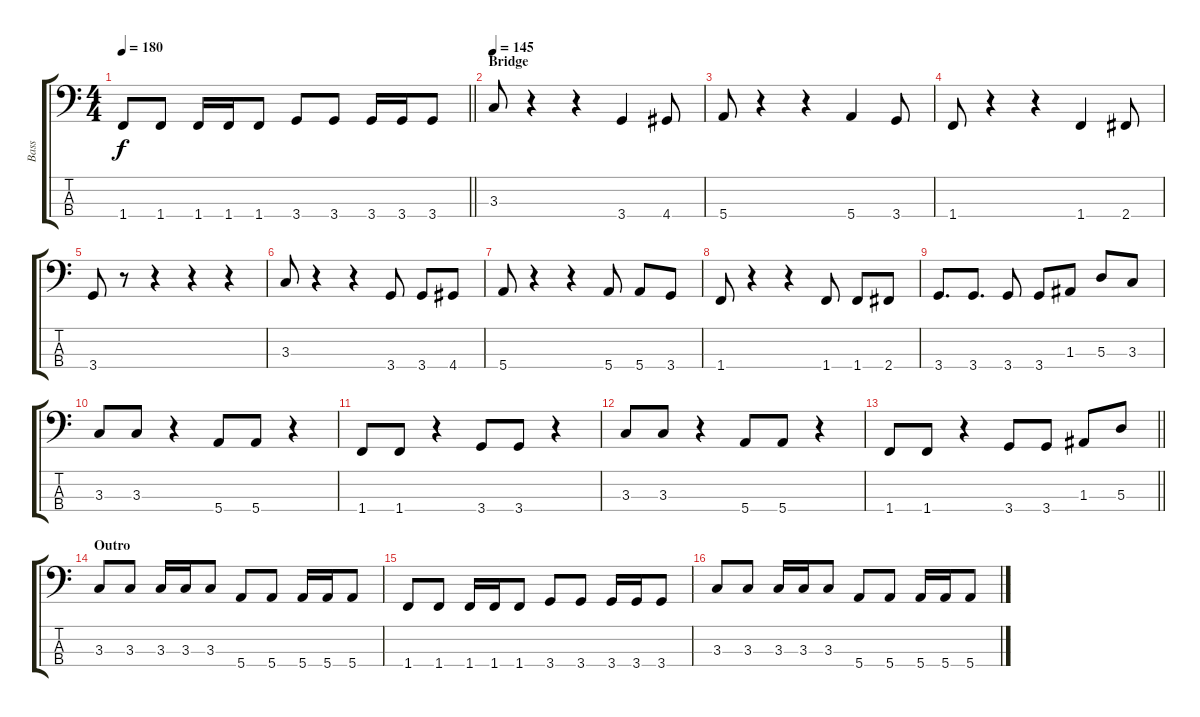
\track ("Bass" "Bass") {instrument electricbassfinger}
\staff {score tabs}
\tuning (G2 D2 A1 E1) {hide}
\ts (4 4)
\tempo 180
\clef f4
\barLineRight lightlight
\ks c
1.4.8{dy f} 1.4.8 1.4.16 1.4.16 1.4.8 3.4.8 3.4.8 3.4.16 3.4.16 3.4.8 |
\section ("" "Bridge")
\tempo 145
3.3.8 r.4 r.4 3.4.4 4.4.8 |
5.4.8 r.4 r.4 5.4.4 3.4.8 |
1.4.8 r.4 r.4 1.4.4 2.4.8 |
3.4.8 r.8 r.4 r.4 r.4 |
3.3.8 r.4 r.4 3.4.8 3.4.8 4.4.8 |
5.4.8 r.4 r.4 5.4.8 5.4.8 3.4.8 |
1.4.8 r.4 r.4 1.4.8 1.4.8 2.4.8 |
3.4.8{d} 3.4.8{d} 3.4.8 3.4.8 1.3.8 5.3.8 3.3.8 |
3.3.8 3.3.8 r.4 5.4.8 5.4.8 r.4 |
1.4.8 1.4.8 r.4 3.4.8 3.4.8 r.4 |
3.3.8 3.3.8 r.4 5.4.8 5.4.8 r.4 |
\barLineRight lightlight
1.4.8 1.4.8 r.4 3.4.8 3.4.8 1.3.8 5.3.8 |
\section ("" "Outro")
3.3.8 3.3.8 3.3.16 3.3.16 3.3.8 5.4.8 5.4.8 5.4.16 5.4.16 5.4.8 |
1.4.8 1.4.8 1.4.16 1.4.16 1.4.8 3.4.8 3.4.8 3.4.16 3.4.16 3.4.8 |
3.3.8 3.3.8 3.3.16 3.3.16 3.3.8 5.4.8 5.4.8 5.4.16 5.4.16 5.4.8
